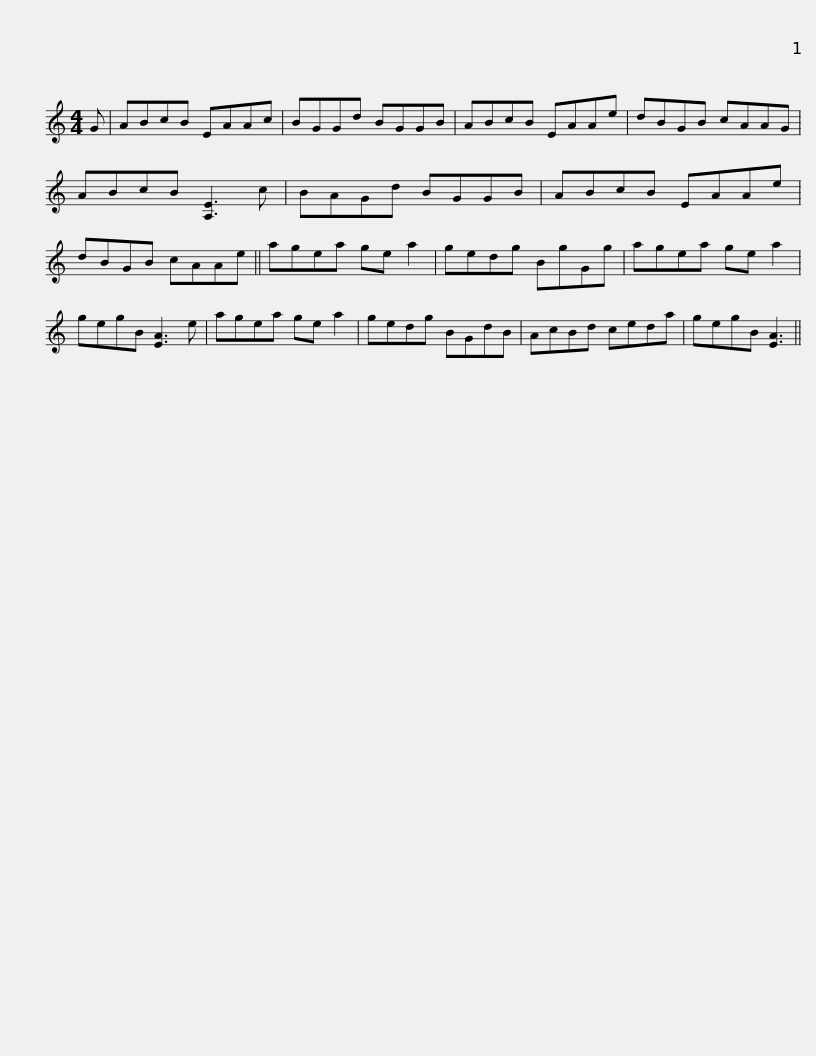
X:1
L:1/8
M:4/4
I:linebreak $
K:C
V:1 treble
V:1
 G | ABcB EAAc | BGGd BGGB | ABcB EAAe | dBGB cAAG | %5
 ABcB [A,E]3 c |$ BAGd BGGB | ABcB EAAe | dBGB cAAe || agea ge a2 | %10
 gedg BgGg | agea ge a2 |$ gegB [EA]3 e | agea ge a2 | gedg BGdB | %15
 AcBd ceda | gegB [EA]3 || %17
